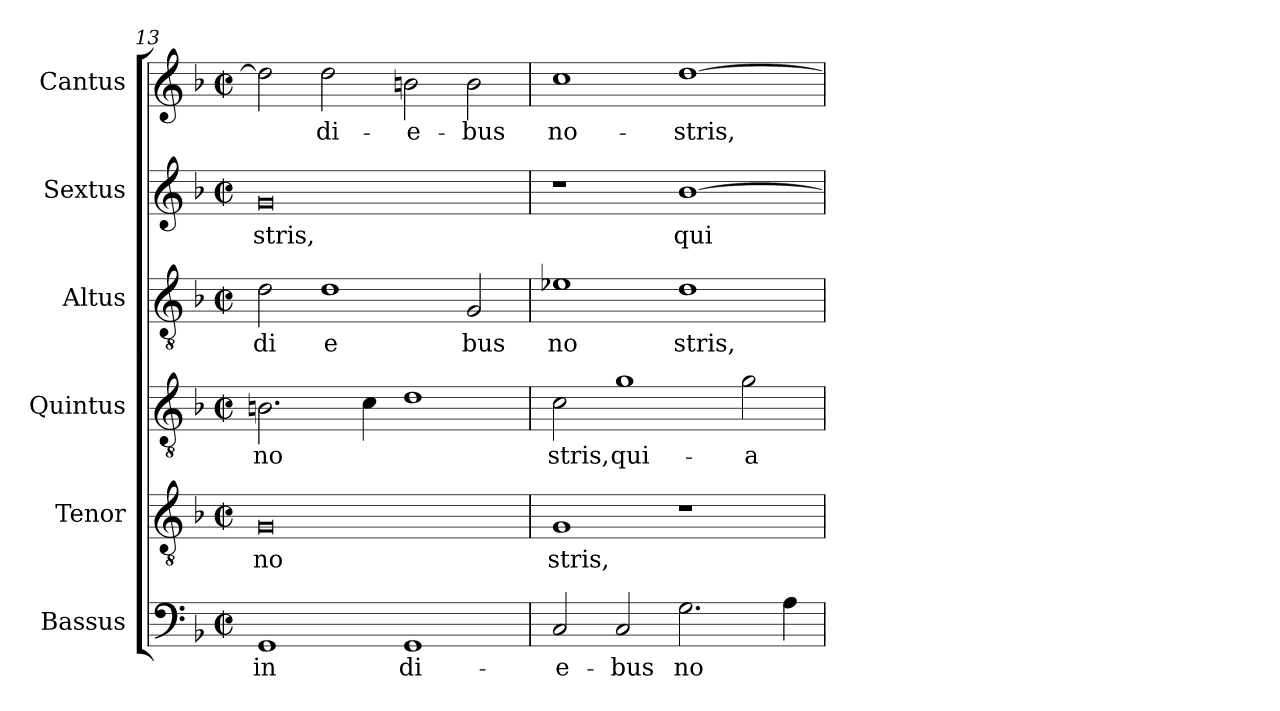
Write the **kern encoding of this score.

**kern	**text	**kern	**text	**kern	**text	**kern	**text	**kern	**text	**kern	**text
*part6	*part6	*part5	*part5	*part4	*part4	*part3	*part3	*part2	*part2	*part1	*part1
*staff6	*staff6	*staff5	*staff5	*staff4	*staff4	*staff3	*staff3	*staff2	*staff2	*staff1	*staff1
*I"Bassus	*	*I"Tenor	*	*I"Quintus	*	*I"Altus	*	*I"Sextus	*	*I"Cantus	*
*clefF4	*	*clefGv2	*	*clefGv2	*	*clefGv2	*	*clefG2	*	*clefG2	*
*k[b-]	*	*k[b-]	*	*k[b-]	*	*k[b-]	*	*k[b-]	*	*k[b-]	*
*F:	*	*F:	*	*F:	*	*F:	*	*F:	*	*F:	*
*M2/2	*	*M2/2	*	*M2/2	*	*M2/2	*	*M2/2	*	*M2/2	*
*met(c|)	*	*met(c|)	*	*met(c|)	*	*met(c|)	*	*met(c|)	*	*met(c|)	*
=13	=13	=13	=13	=13	=13	=13	=13	=13	=13	=13	=13
!	!LO:LY:b	!	!LO:LY:b:cj	!	!LO:LY:b:cj	!	!LO:LY:b	!	!LO:LY:b	!	!LO:LY:b
1GG	in	0G	no	2.Bn\	no-	2d\	di	0g	stris,	2dd\]	.
!	!	!	!	!	!	!	!LO:LY:b	!	!	!	!LO:LY:b
.	.	.	.	.	.	1d	e	.	.	2dd\	di-
!	!	!	!	!	!LO:LY:b:cj	!	!	!	!	!	!
.	.	.	.	4c\	--	.	.	.	.	.	.
!	!LO:LY:b	!	!	!	!LO:LY:b:cj	!	!	!	!	!	!LO:LY:b
1GG	di-	.	.	1d	--	.	.	.	.	2bn\	-e-
!	!	!	!	!	!	!	!LO:LY:b	!	!	!	!LO:LY:b
.	.	.	.	.	.	2G/	bus	.	.	2b\	-bus
=14	=14	=14	=14	=14	=14	=14	=14	=14	=14	=14	=14
!	!LO:LY:b	!	!LO:LY:b:cj	!	!LO:LY:b:cj	!	!LO:LY:b	!	!	!	!LO:LY:b
2C/	-e-	1G	stris,	2c\	-stris,	1e-	no	1r	.	1cc	no-
!	!LO:LY:b	!	!	!	!LO:LY:b:cj	!	!	!	!	!	!
2C/	-bus	.	.	1g	qui-	.	.	.	.	.	.
!	!LO:LY:b	!	!	!	!	!	!LO:LY:b	!	!LO:LY:b	!	!LO:LY:b
2.G\	no-	1r	.	.	.	1d	stris,	[>1b-	qui	[>1dd	-stris,
!	!	!	!	!	!LO:LY:b:cj	!	!	!	!	!	!
.	.	.	.	2g\	-a	.	.	.	.	.	.
!	!LO:LY:b	!	!	!	!	!	!	!	!	!	!
4A\	--	.	.	.	.	.	.	.	.	.	.
=	=	=	=	=	=	=	=	=	=	=	=
*-	*-	*-	*-	*-	*-	*-	*-	*-	*-	*-	*-
